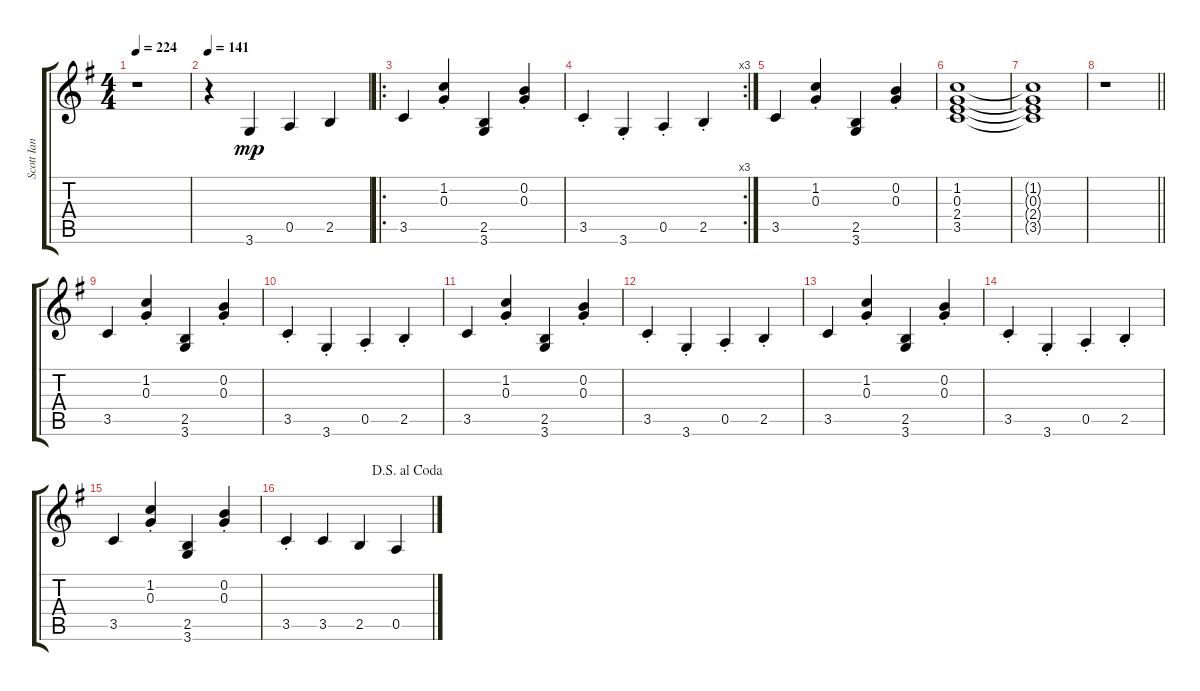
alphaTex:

\track ("Scott Ian" "Scott Ian") {instrument electricguitarclean}
\staff {score tabs}
\tuning (E4 B3 G3 D3 A2 E2) {hide}
\ts (4 4)
\tempo 224
\clef g2
\ks g
r.1{dy mp} |
\tempo 141
r.4 3.6.4 0.5.4 2.5.4 |
\ro
3.5.4 (1.2{st} 0.3{st}).4 (2.5 3.6).4 (0.2{st} 0.3{st}).4 |
\rc 3
3.5{st}.4 3.6{st}.4 0.5{st}.4 2.5{st}.4 |
3.5.4 (1.2{st} 0.3{st}).4 (2.5 3.6).4 (0.2{st} 0.3{st}).4 |
(1.2 0.3 2.4 3.5).1 |
(1.2{t} 0.3{t} 2.4{t} 3.5{t}).1 |
\barLineRight lightlight
r.1 |
3.5.4 (1.2{st} 0.3{st}).4 (2.5 3.6).4 (0.2{st} 0.3{st}).4 |
3.5{st}.4 3.6{st}.4 0.5{st}.4 2.5{st}.4 |
3.5.4 (1.2{st} 0.3{st}).4 (2.5 3.6).4 (0.2{st} 0.3{st}).4 |
3.5{st}.4 3.6{st}.4 0.5{st}.4 2.5{st}.4 |
3.5.4 (1.2{st} 0.3{st}).4 (2.5 3.6).4 (0.2{st} 0.3{st}).4 |
3.5{st}.4 3.6{st}.4 0.5{st}.4 2.5{st}.4 |
3.5.4 (1.2{st} 0.3{st}).4 (2.5 3.6).4 (0.2{st} 0.3{st}).4 |
\jump dalsegnoalcoda
3.5{st}.4 3.5.4 2.5.4 0.5.4
